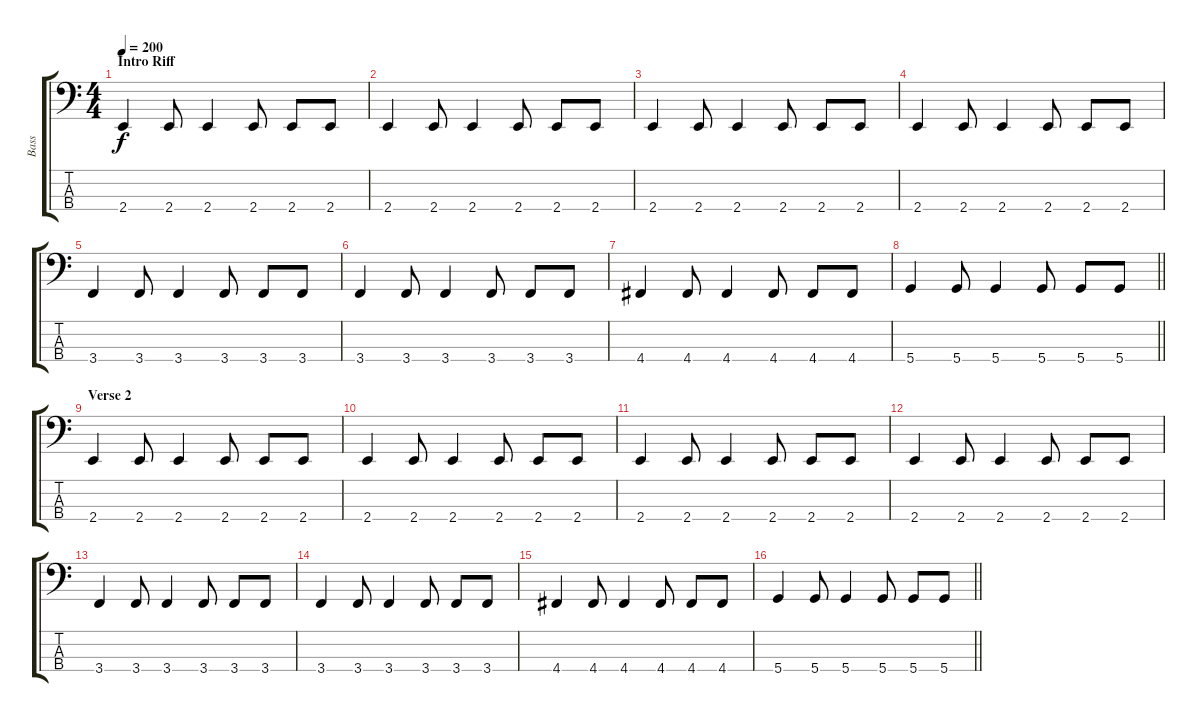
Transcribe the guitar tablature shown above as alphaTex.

\track ("Bass" "Bass") {instrument electricbasspick}
\staff {score tabs}
\tuning (G2 D2 A1 D1) {hide}
\ts (4 4)
\section ("" "Intro Riff")
\tempo 200
\clef f4
\ks c
2.4.4{dy f} 2.4.8 2.4.4 2.4.8 2.4.8 2.4.8 |
2.4.4 2.4.8 2.4.4 2.4.8 2.4.8 2.4.8 |
2.4.4 2.4.8 2.4.4 2.4.8 2.4.8 2.4.8 |
2.4.4 2.4.8 2.4.4 2.4.8 2.4.8 2.4.8 |
3.4.4 3.4.8 3.4.4 3.4.8 3.4.8 3.4.8 |
3.4.4 3.4.8 3.4.4 3.4.8 3.4.8 3.4.8 |
4.4.4 4.4.8 4.4.4 4.4.8 4.4.8 4.4.8 |
\barLineRight lightlight
5.4.4 5.4.8 5.4.4 5.4.8 5.4.8 5.4.8 |
\section ("" "Verse 2")
2.4.4 2.4.8 2.4.4 2.4.8 2.4.8 2.4.8 |
2.4.4 2.4.8 2.4.4 2.4.8 2.4.8 2.4.8 |
2.4.4 2.4.8 2.4.4 2.4.8 2.4.8 2.4.8 |
2.4.4 2.4.8 2.4.4 2.4.8 2.4.8 2.4.8 |
3.4.4 3.4.8 3.4.4 3.4.8 3.4.8 3.4.8 |
3.4.4 3.4.8 3.4.4 3.4.8 3.4.8 3.4.8 |
4.4.4 4.4.8 4.4.4 4.4.8 4.4.8 4.4.8 |
\barLineRight lightlight
5.4.4 5.4.8 5.4.4 5.4.8 5.4.8 5.4.8
